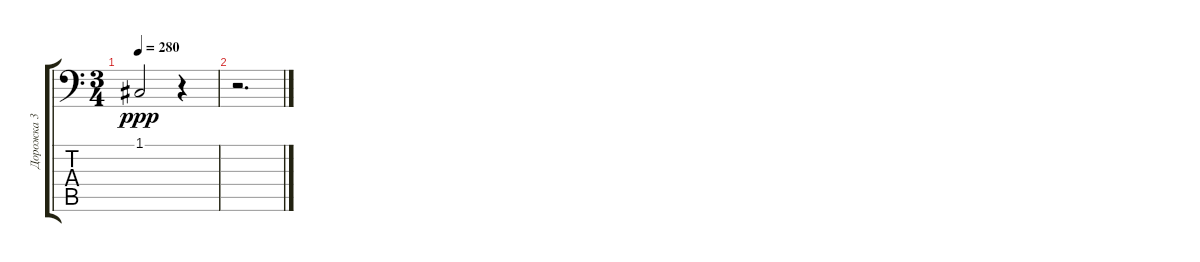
\track ("Дорожка 3" "Дорожка 3") {instrument acousticgrandpiano}
\staff {score tabs}
\tuning (C3 G2 D2 A1 E1 B0) {hide}
\ts (3 4)
\tempo 280
\clef f4
\ks c
1.1.2{dy ppp} r.4 |
r.2{d}
